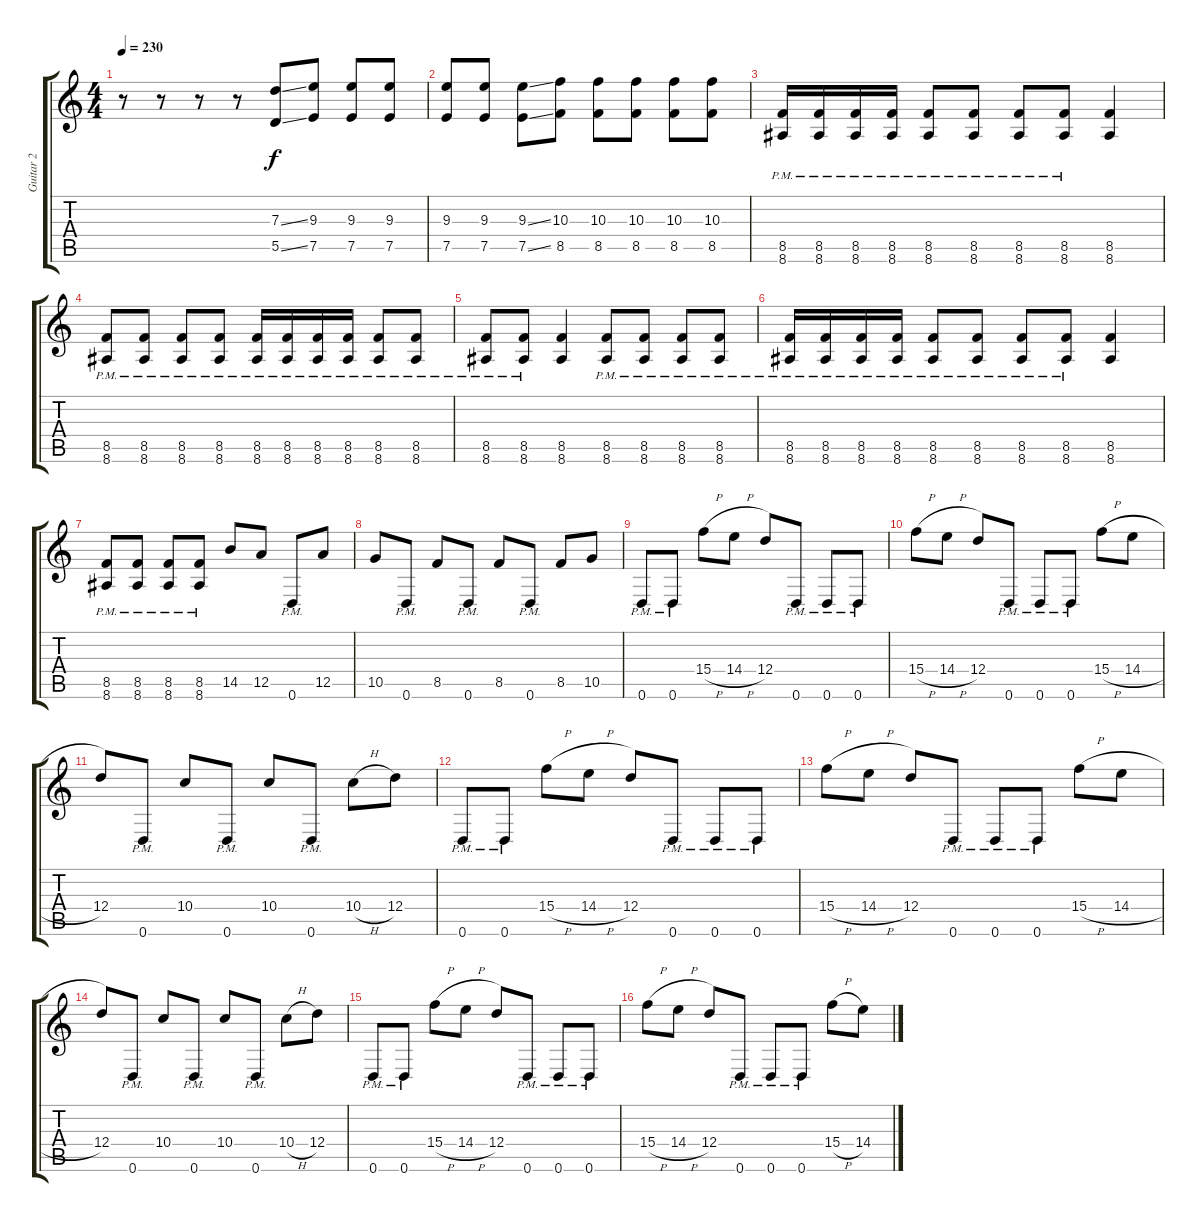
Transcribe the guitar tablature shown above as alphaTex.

\track ("Guitar 2" "Guitar 2") {instrument distortionguitar}
\staff {score tabs}
\tuning (E4 B3 G3 D3 A2 D2) {hide}
\ts (4 4)
\tempo 230
\clef g2
\ks c
r.8{dy f} r.8 r.8 r.8 (7.3{ss} 5.5{ss}).8 (9.3 7.5).8 (9.3 7.5).8 (9.3 7.5).8 |
(9.3 7.5).8 (9.3 7.5).8 (9.3{ss} 7.5{ss}).8 (10.3 8.5).8 (10.3 8.5).8 (10.3 8.5).8 (10.3 8.5).8 (10.3 8.5).8 |
(8.5{pm} 8.6{pm}).16 (8.5{pm} 8.6{pm}).16 (8.5{pm} 8.6{pm}).16 (8.5{pm} 8.6{pm}).16 (8.5{pm} 8.6{pm}).8 (8.5{pm} 8.6{pm}).8 (8.5{pm} 8.6{pm}).8 (8.5{pm} 8.6{pm}).8 (8.5 8.6).4 |
(8.5{pm} 8.6{pm}).8 (8.5{pm} 8.6{pm}).8 (8.5{pm} 8.6{pm}).8 (8.5{pm} 8.6{pm}).8 (8.5{pm} 8.6{pm}).16 (8.5{pm} 8.6{pm}).16 (8.5{pm} 8.6{pm}).16 (8.5{pm} 8.6{pm}).16 (8.5{pm} 8.6{pm}).8 (8.5{pm} 8.6{pm}).8 |
(8.5{pm} 8.6{pm}).8 (8.5{pm} 8.6{pm}).8 (8.5 8.6).4 (8.5{pm} 8.6{pm}).8 (8.5{pm} 8.6{pm}).8 (8.5{pm} 8.6{pm}).8 (8.5{pm} 8.6{pm}).8 |
(8.5{pm} 8.6{pm}).16 (8.5{pm} 8.6{pm}).16 (8.5{pm} 8.6{pm}).16 (8.5{pm} 8.6{pm}).16 (8.5{pm} 8.6{pm}).8 (8.5{pm} 8.6{pm}).8 (8.5{pm} 8.6{pm}).8 (8.5{pm} 8.6{pm}).8 (8.5 8.6).4 |
(8.5{pm} 8.6{pm}).8 (8.5{pm} 8.6{pm}).8 (8.5{pm} 8.6{pm}).8 (8.5{pm} 8.6{pm}).8 14.5.8 12.5.8 0.6{pm}.8 12.5.8 |
10.5.8 0.6{pm}.8 8.5.8 0.6{pm}.8 8.5.8 0.6{pm}.8 8.5.8 10.5.8 |
0.6{pm}.8 0.6{pm}.8 15.4{h}.8 14.4{h}.8 12.4.8 0.6{pm}.8 0.6{pm}.8 0.6{pm}.8 |
15.4{h}.8 14.4{h}.8 12.4.8 0.6{pm}.8 0.6{pm}.8 0.6{pm}.8 15.4{h}.8 14.4{h}.8 |
12.4.8 0.6{pm}.8 10.4.8 0.6{pm}.8 10.4.8 0.6{pm}.8 10.4{h}.8 12.4.8 |
0.6{pm}.8 0.6{pm}.8 15.4{h}.8 14.4{h}.8 12.4.8 0.6{pm}.8 0.6{pm}.8 0.6{pm}.8 |
15.4{h}.8 14.4{h}.8 12.4.8 0.6{pm}.8 0.6{pm}.8 0.6{pm}.8 15.4{h}.8 14.4{h}.8 |
12.4.8 0.6{pm}.8 10.4.8 0.6{pm}.8 10.4.8 0.6{pm}.8 10.4{h}.8 12.4.8 |
0.6{pm}.8 0.6{pm}.8 15.4{h}.8 14.4{h}.8 12.4.8 0.6{pm}.8 0.6{pm}.8 0.6{pm}.8 |
15.4{h}.8 14.4{h}.8 12.4.8 0.6{pm}.8 0.6{pm}.8 0.6{pm}.8 15.4{h}.8 14.4{h}.8
